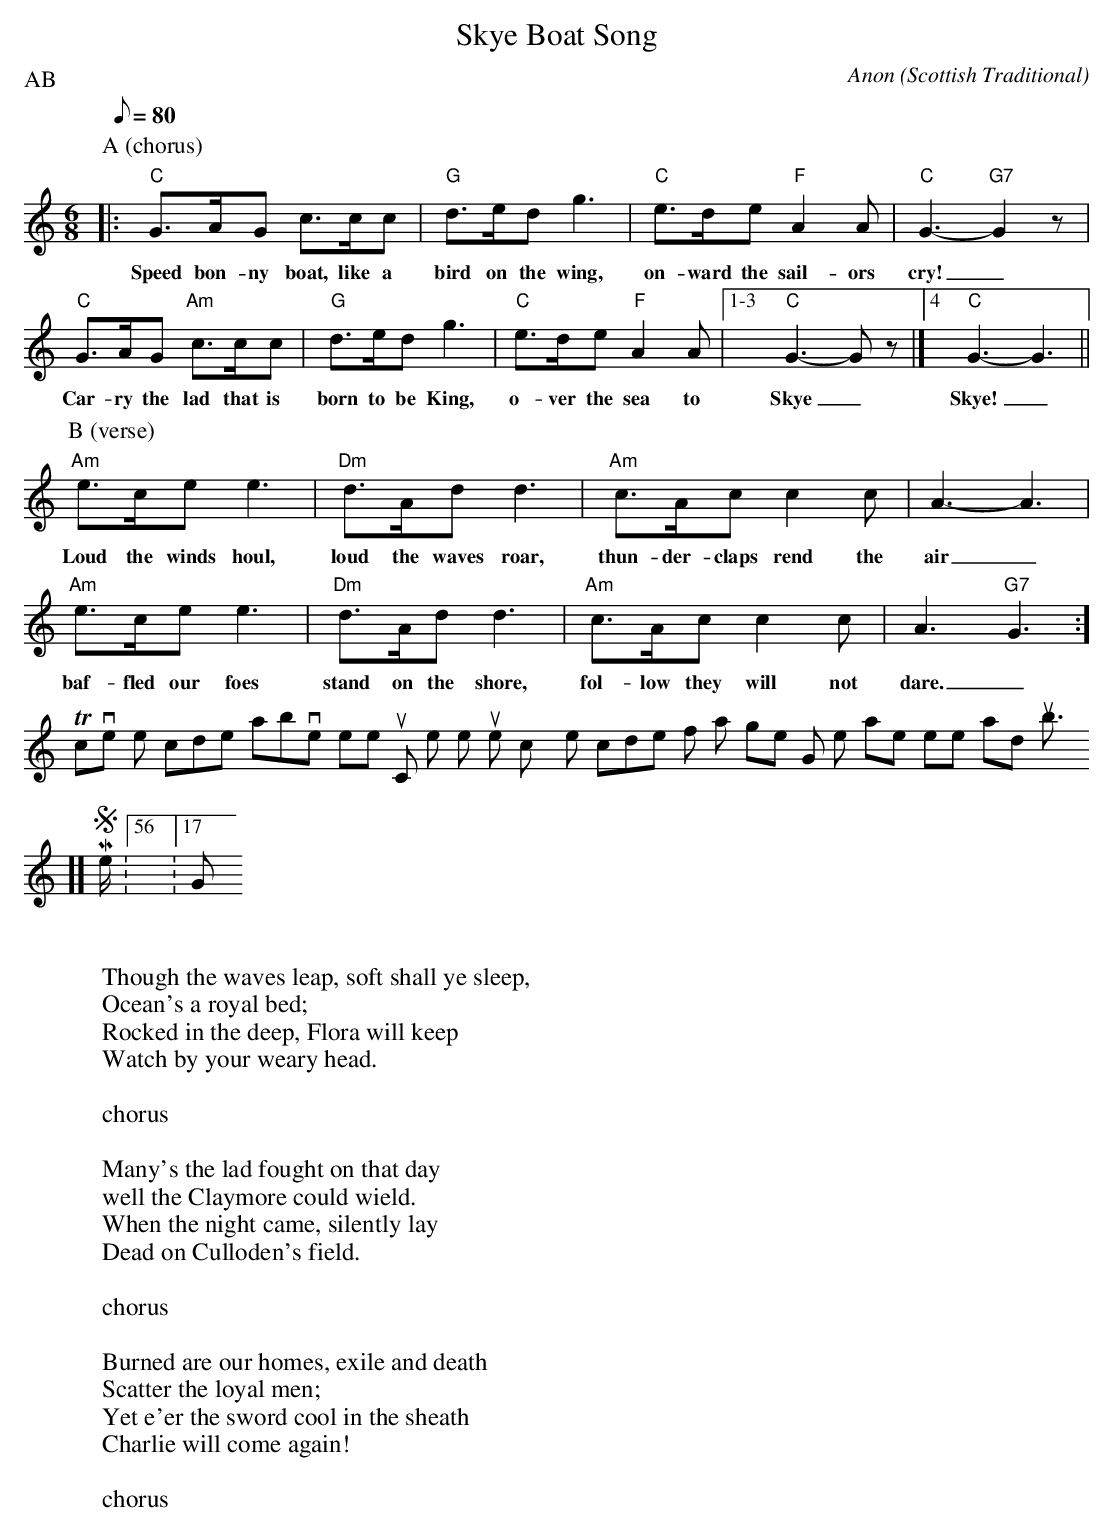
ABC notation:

X:1 % number
T:Skye Boat Song % title
C:Anon % composer
O:Scottish Traditional % origin.
M:6/8 % meter
L:1/8 % length of shortest note
Q:80 % tempo
P:AB
K:C % key
V:1 % voice 1
[P:A (chorus)]
|: "C" G>AG c>cc |"G" d>ed g3 |"C" e>de "F" A2 A |"C" G3-"G7" G2 z |
w:Speed bon-ny boat, like a bird on the wing, on-ward the sail-ors cry!_
"C" G>AG "Am" c>cc |"G" d>ed g3 |"C" e>de "F" A2 A |[1-3 "C" G3-G z |][4 "C" G3-G3 ||
w:Car-ry the lad that is born to be King, o-ver the sea to Skye_ Skye!_
[P:B (verse)]
"Am" e>ce e3 |"Dm" d>Ad d3 |"Am" c>Ac c2 c | A3-A3 |
w:Loud the winds houl, loud the waves roar, thun-der-claps rend the air_,
"Am" e>ce e3 |"Dm" d>Ad d3 |"Am" c>Ac c2 c | A3-"G7"G3 :]
w:baf-fled our foes stand on the shore, fol-low they will not dare._
W:
W:Though the waves leap, soft shall ye sleep,
W:Ocean's a royal bed;
W:Rocked in the deep, Flora will keep
W:Watch by your weary head.
W:
W:chorus
W:
W:Many's the lad fought on that day
W:well the Claymore could wield.
W:When the night came, silently lay
W:Dead on Culloden's field.
W:
W:chorus
W:
W:Burned are our homes, exile and death
W:Scatter the loyal men;
W:Yet e'er the sword cool in the sheath
W:Charlie will come again!
W:
W:chorus
To convert the code above to sheet music, or listen to the tunes, copy the code for a single song, then paste it here and [submit].
]]>Mon, 10 Sep 2007 14:56:17 GMT
